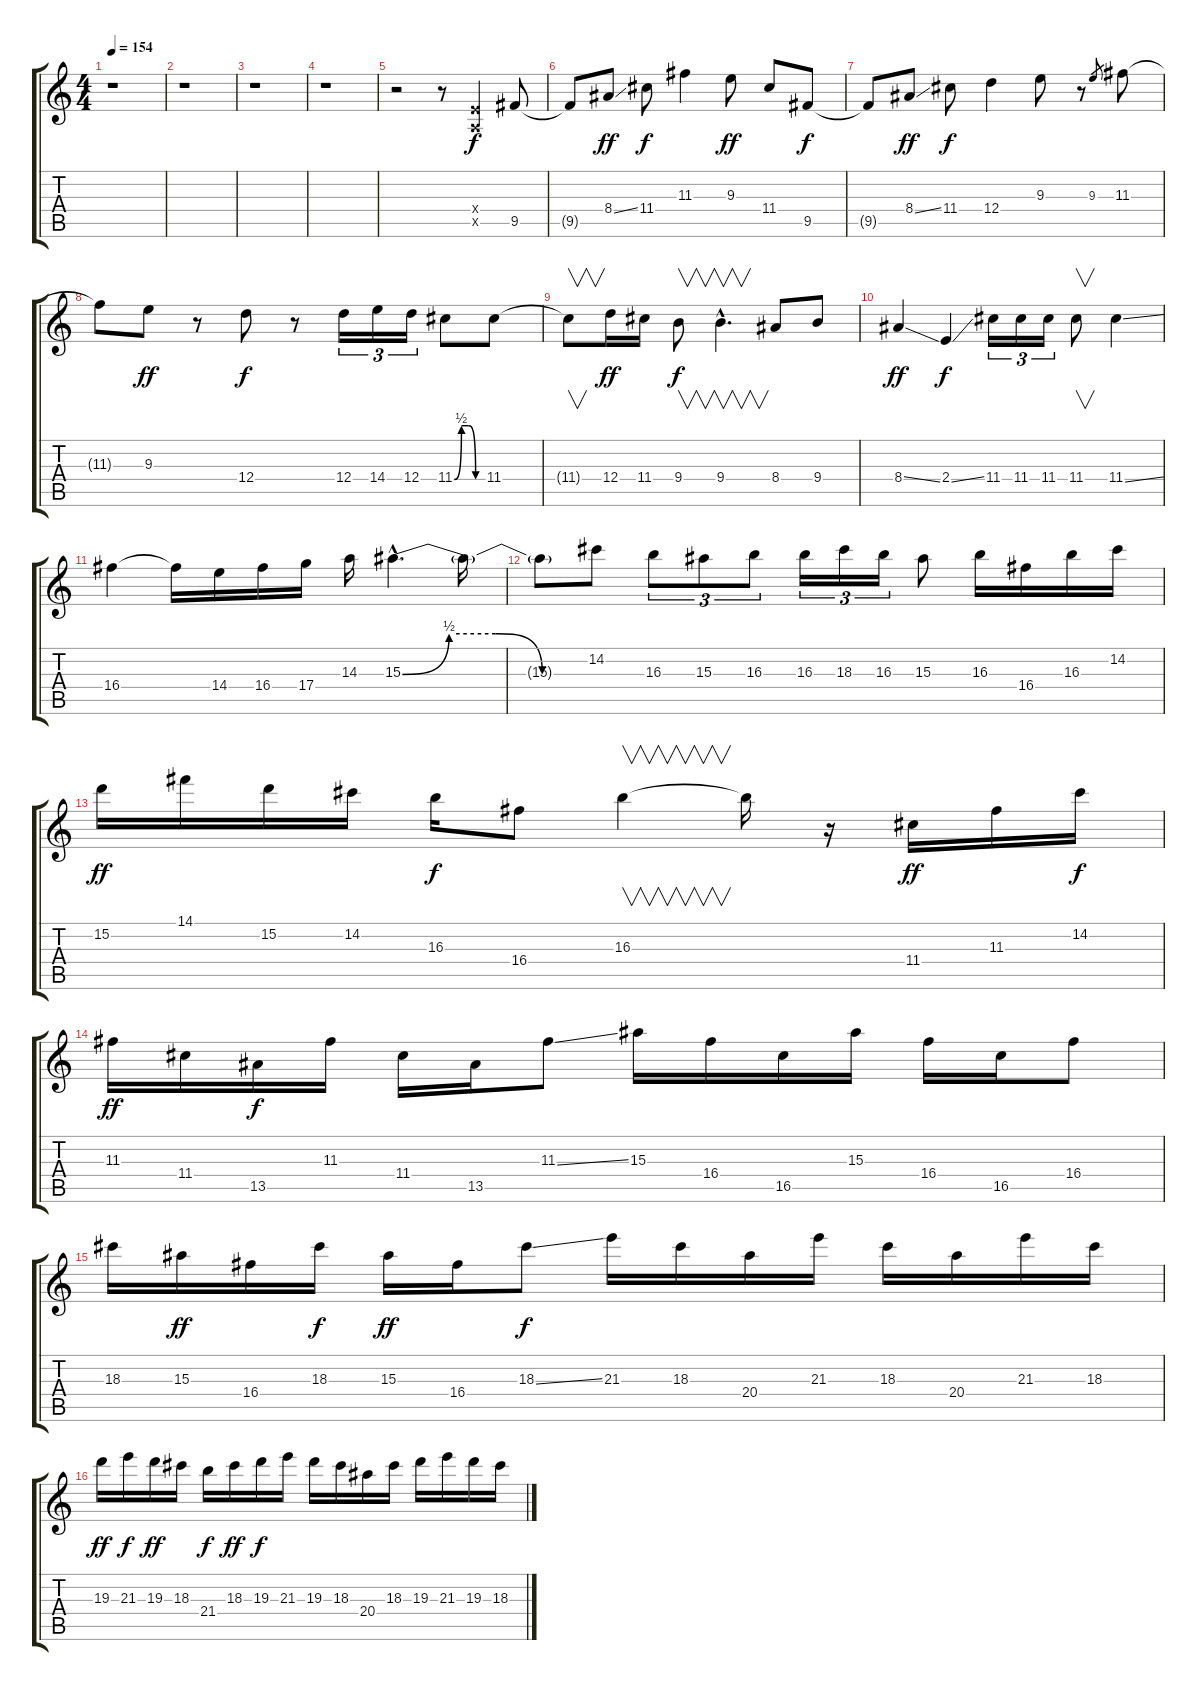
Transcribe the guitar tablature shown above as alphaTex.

\track "" {instrument distortionguitar}
\staff {score tabs}
\tuning (E4 B3 G3 D3 A2 E2) {hide}
\ts (4 4)
\tempo 154
\clef g2
\ks c
r.1{dy f} |
r.1 |
r.1 |
r.1 |
r.2 r.8 (2.4{x} 0.5{x}).4 9.5.8 |
9.5{t}.8 8.4{ss}.8{dy ff} 11.4.8{dy f} 11.3.4 9.3.8{dy ff} 11.4.8 9.5.8{dy f} |
9.5{t}.8 8.4{ss}.8{dy ff} 11.4.8{dy f} 12.4.4 9.3.8 r.8 9.3.8{gr} 11.3.8 |
11.3{t}.8 9.3.8{dy ff} r.8 12.4.8{dy f} r.8 12.4.16{tu (3 2)} 14.4.16{tu (3 2)} 12.4.16{tu (3 2)} 11.4{be (custom 0 0 15 2 30 2 45 0 60 0)}.8 11.4.8 |
11.4{t}.8{v} 12.4.16{dy ff} 11.4.16 9.4.8{v dy f} 9.4{hac}.4{v d} 8.4.8 9.4.8 |
8.4{ss}.4{dy ff} 2.4{ss}.4{dy f} 11.4.16{tu (3 2)} 11.4.16{tu (3 2)} 11.4.16{tu (3 2)} 11.4.8{v} 11.4{ss}.4 |
16.4.4 16.4{t}.16 14.4.16 16.4.16 17.4.16 14.3.16 15.3{be (custom 0 0 15 2 30 2 45 0 60 0) hac}.4{d} 15.3{t}.16 |
15.3{t}.8 14.2.8 16.3.8{tu (3 2)} 15.3.8{tu (3 2)} 16.3.8{tu (3 2)} 16.3.16{tu (3 2)} 18.3.16{tu (3 2)} 16.3.16{tu (3 2)} 15.3.8 16.3.16 16.4.16 16.3.16 14.2.16 |
15.2.16{dy ff} 14.1.16 15.2.16 14.2.16 16.3.16{dy f} 16.4.8 16.3.4{v} 16.3{t}.16 r.16 11.4.16{dy ff} 11.3.16 14.2.16{dy f} |
11.3.16{dy ff} 11.4.16 13.5.16{dy f} 11.3.16 11.4.16 13.5.16 11.3{ss}.8 15.3.16 16.4.16 16.5.16 15.3.16 16.4.16 16.5.16 16.4.8 |
18.3.16 15.3.16{dy ff} 16.4.16 18.3.16{dy f} 15.3.16{dy ff} 16.4.16 18.3{ss}.8{dy f} 21.3.16 18.3.16 20.4.16 21.3.16 18.3.16 20.4.16 21.3.16 18.3.16 |
19.3.16{dy ff} 21.3.16{dy f} 19.3.16{dy ff} 18.3.16 21.4.16{dy f} 18.3.16{dy ff} 19.3.16{dy f} 21.3.16 19.3.16 18.3.16 20.4.16 18.3.16 19.3.16 21.3.16 19.3.16 18.3.16
